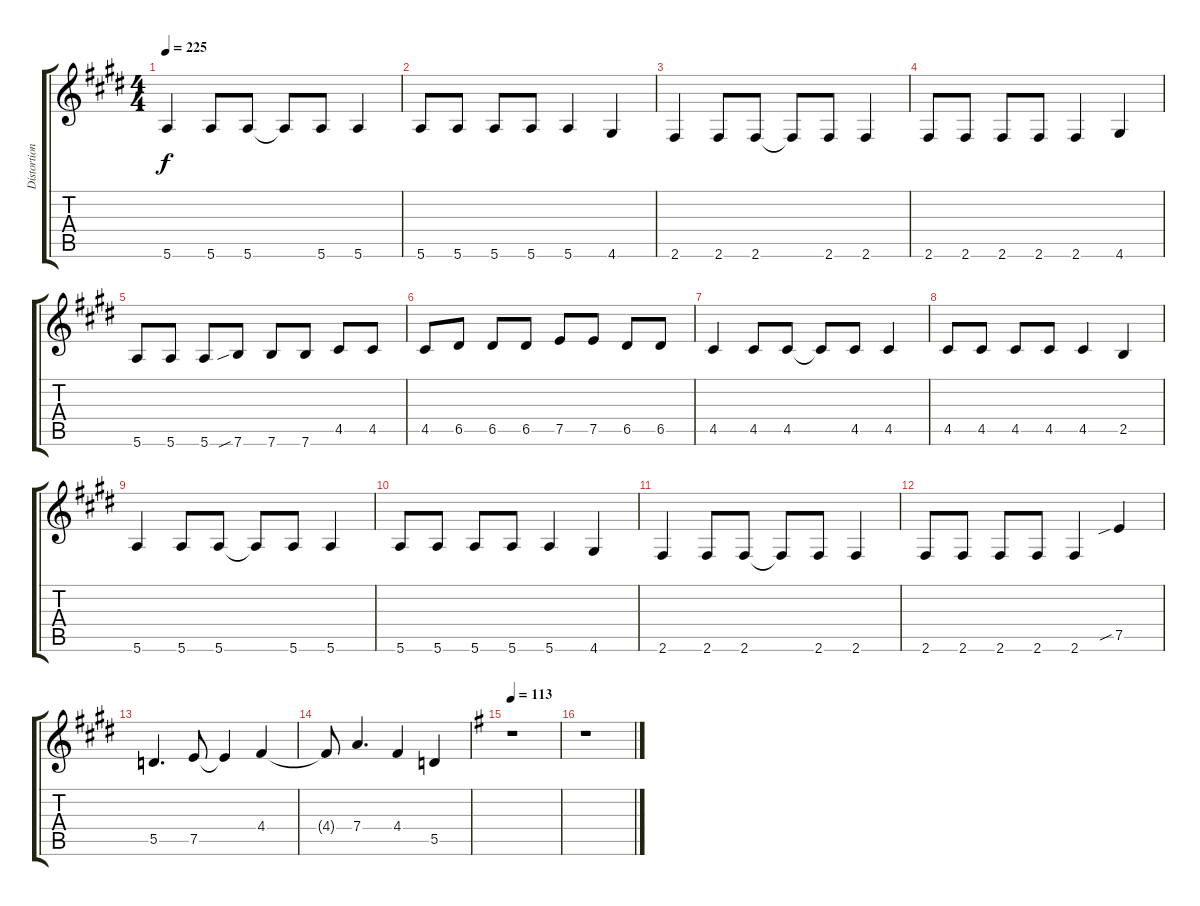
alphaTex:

\track ("Distortion Guitar" "Distortion") {instrument distortionguitar}
\staff {score tabs}
\tuning (E4 B3 G3 D3 A2 E2) {hide}
\ts (4 4)
\tempo 225
\clef g2
\ks c#minor
5.6.4{dy f} 5.6.8 5.6.8 5.6{t}.8 5.6.8 5.6.4 |
5.6.8 5.6.8 5.6.8 5.6.8 5.6.4 4.6.4 |
\ks e
2.6.4 2.6.8 2.6.8 2.6{t}.8 2.6.8 2.6.4 |
\ks c#minor
2.6.8 2.6.8 2.6.8 2.6.8 2.6.4 4.6.4 |
5.6.8 5.6.8 5.6.8 7.6{sib}.8 7.6.8 7.6.8 4.5.8 4.5.8 |
4.5.8 6.5.8 6.5.8 6.5.8 7.5.8 7.5.8 6.5.8 6.5.8 |
\ks e
4.5.4 4.5.8 4.5.8 4.5{t}.8 4.5.8 4.5.4 |
\ks c#minor
4.5.8 4.5.8 4.5.8 4.5.8 4.5.4 2.5.4 |
5.6.4 5.6.8 5.6.8 5.6{t}.8 5.6.8 5.6.4 |
5.6.8 5.6.8 5.6.8 5.6.8 5.6.4 4.6.4 |
2.6.4 2.6.8 2.6.8 2.6{t}.8 2.6.8 2.6.4 |
2.6.8 2.6.8 2.6.8 2.6.8 2.6.4 7.5{sib}.4 |
5.5.4{d} 7.5.8 7.5{t}.4 4.4.4 |
4.4{t}.8 7.4.4{d} 4.4.4 5.5.4 |
\tempo 113
\ks g
r.1 |
r.1
